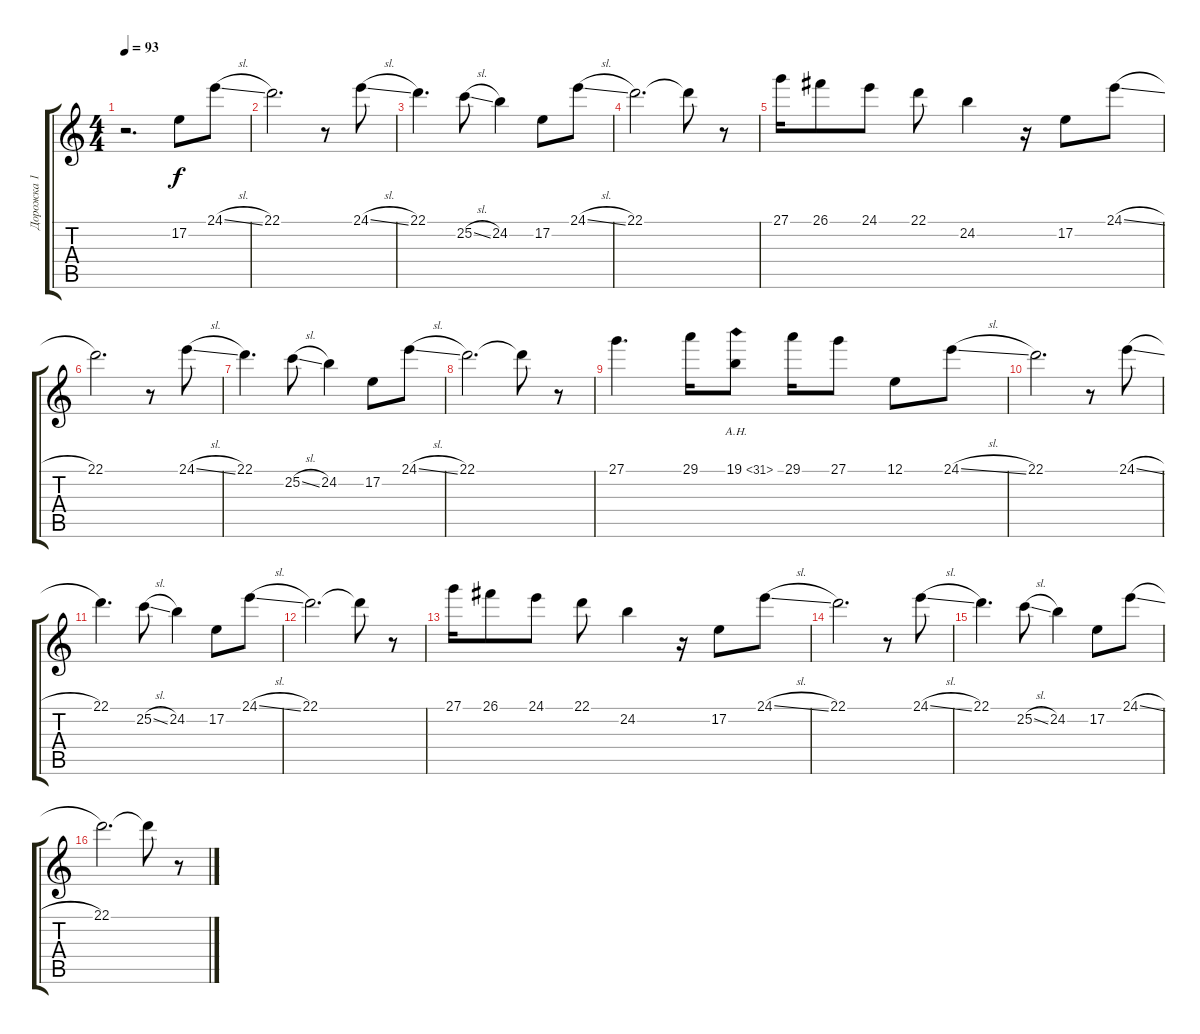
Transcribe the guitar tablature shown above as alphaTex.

\track ("Дорожка 1" "Дорожка 1") {instrument stringensemble1}
\staff {score tabs}
\tuning (E4 B3 G3 D3 A2 E2) {hide}
\ts (4 4)
\tempo 93
\clef g2
\ks c
r.2{d dy f} 17.2.8 24.1{sl}.8 |
22.1.2{d} r.8 24.1{sl}.8 |
22.1.4{d} 25.2{sl}.8 24.2.4 17.2.8 24.1{sl}.8 |
22.1.2{d} 22.1{t}.8 r.8 |
27.1.16 26.1.8 24.1.8 22.1.8 24.2.4 r.16 17.2.8 24.1{sl}.8 |
22.1.2{d} r.8 24.1{sl}.8 |
22.1.4{d} 25.2{sl}.8 24.2.4 17.2.8 24.1{sl}.8 |
22.1.2{d} 22.1{t}.8 r.8 |
27.1.4{d} 29.1.16 19.1{ah 12}.8 29.1.16 27.1.8 12.1.8 24.1{sl}.8 |
22.1.2{d} r.8 24.1{sl}.8 |
22.1.4{d} 25.2{sl}.8 24.2.4 17.2.8 24.1{sl}.8 |
22.1.2{d} 22.1{t}.8 r.8 |
27.1.16 26.1.8 24.1.8 22.1.8 24.2.4 r.16 17.2.8 24.1{sl}.8 |
22.1.2{d} r.8 24.1{sl}.8 |
22.1.4{d} 25.2{sl}.8 24.2.4 17.2.8 24.1{sl}.8 |
22.1.2{d} 22.1{t}.8 r.8
